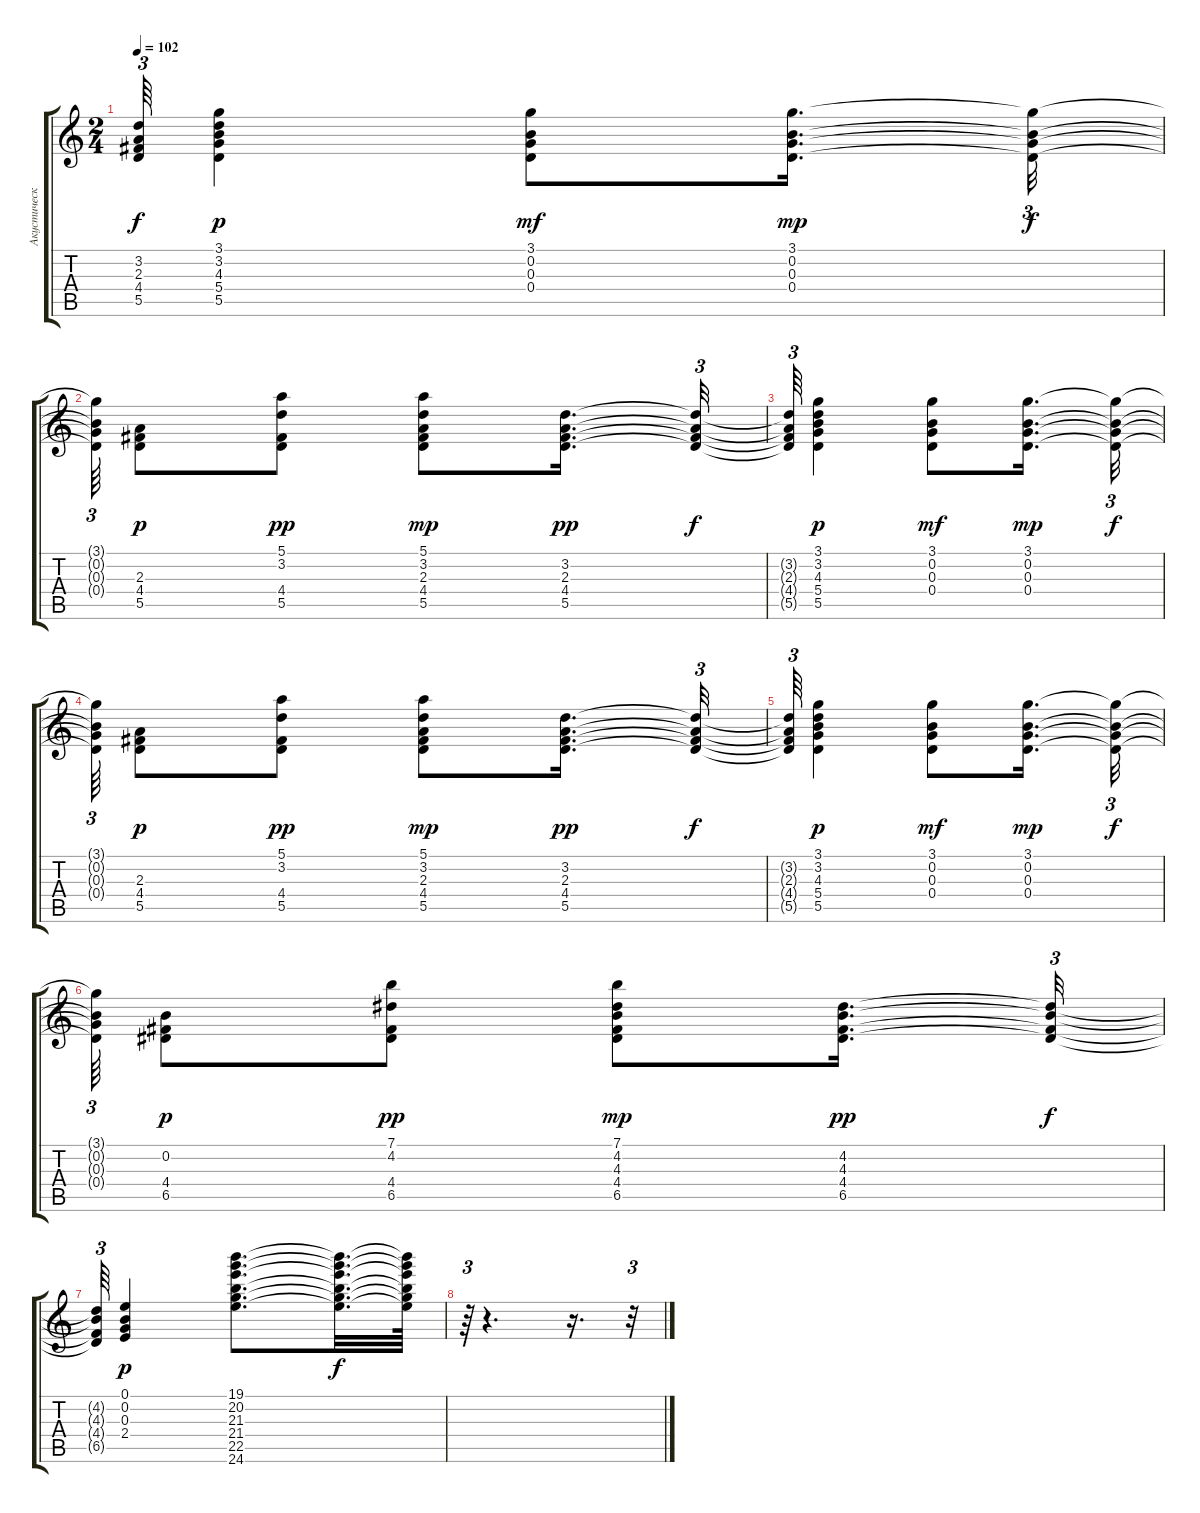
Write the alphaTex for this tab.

\track ("Акустическая гитара" "Акустическ") {instrument acousticguitarsteel}
\staff {score tabs}
\tuning (E4 B3 G3 D3 A2 E2) {hide}
\ts (2 4)
\tempo 102
\clef g2
\ks c
(3.2{t} 2.3{t} 4.4{t} 5.5{t}).64{tu (3 2) dy f} (3.1 3.2 4.3 5.4 5.5).4{dy p} (3.1 0.2 0.3 0.4).8{dy mf} (3.1 0.2 0.3 0.4).16{d dy mp} (3.1{t} 0.2{t} 0.3{t} 0.4{t}).32{tu (3 2) dy f} |
(3.1{t} 0.2{t} 0.3{t} 0.4{t}).64{tu (3 2)} (2.3 4.4 5.5).8{dy p} (5.1 3.2 4.4 5.5).8{dy pp} (5.1 3.2 2.3 4.4 5.5).8{dy mp} (3.2 2.3 4.4 5.5).16{d dy pp} (3.2{t} 2.3{t} 4.4{t} 5.5{t}).32{tu (3 2) dy f} |
(3.2{t} 2.3{t} 4.4{t} 5.5{t}).64{tu (3 2)} (3.1 3.2 4.3 5.4 5.5).4{dy p} (3.1 0.2 0.3 0.4).8{dy mf} (3.1 0.2 0.3 0.4).16{d dy mp} (3.1{t} 0.2{t} 0.3{t} 0.4{t}).32{tu (3 2) dy f} |
(3.1{t} 0.2{t} 0.3{t} 0.4{t}).64{tu (3 2)} (2.3 4.4 5.5).8{dy p} (5.1 3.2 4.4 5.5).8{dy pp} (5.1 3.2 2.3 4.4 5.5).8{dy mp} (3.2 2.3 4.4 5.5).16{d dy pp} (3.2{t} 2.3{t} 4.4{t} 5.5{t}).32{tu (3 2) dy f} |
(3.2{t} 2.3{t} 4.4{t} 5.5{t}).64{tu (3 2)} (3.1 3.2 4.3 5.4 5.5).4{dy p} (3.1 0.2 0.3 0.4).8{dy mf} (3.1 0.2 0.3 0.4).16{d dy mp} (3.1{t} 0.2{t} 0.3{t} 0.4{t}).32{tu (3 2) dy f} |
(3.1{t} 0.2{t} 0.3{t} 0.4{t}).64{tu (3 2)} (0.2 4.4 6.5).8{dy p} (7.1 4.2 4.4 6.5).8{dy pp} (7.1 4.2 4.3 4.4 6.5).8{dy mp} (4.2 4.3 4.4 6.5).16{d dy pp} (4.2{t} 4.3{t} 4.4{t} 6.5{t}).32{tu (3 2) dy f} |
(4.2{t} 4.3{t} 4.4{t} 6.5{t}).64{tu (3 2)} (0.1 0.2 0.3 2.4).4{dy p} (19.1 20.2 21.3 21.4 22.5 24.6).8{d} (19.1{t} 20.2{t} 21.3{t} 21.4{t} 22.5{t} 24.6{t}).32{d dy f} (19.1{t} 20.2{t} 21.3{t} 21.4{t} 22.5{t} 24.6{t}).64 |
r.64{tu (3 2)} r.4{d} r.16{d} r.32{tu (3 2)}
